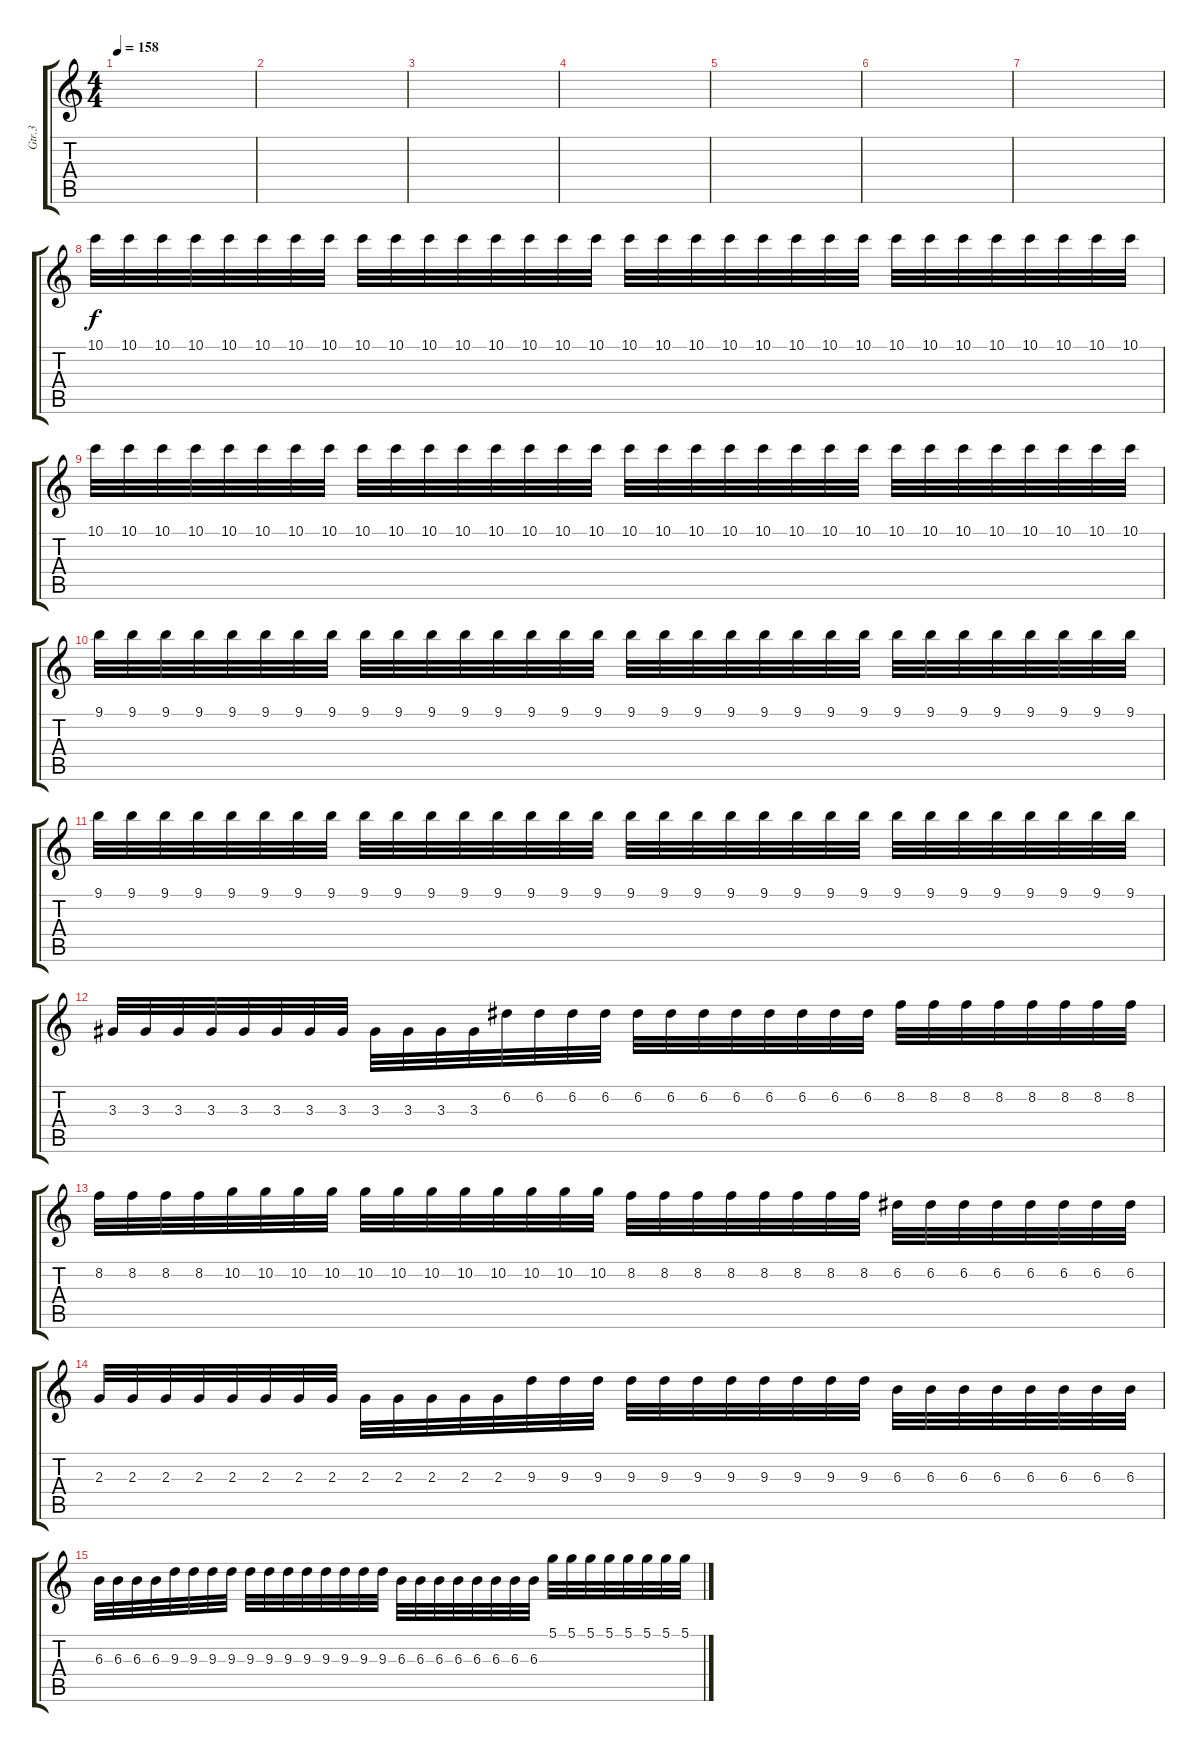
\track ("Gtr.3" "Gtr.3") {instrument distortionguitar}
\staff {score tabs}
\tuning (D4 A3 F3 C3 G2 C2) {hide}
\ts (4 4)
\tempo 158
\clef g2
\ks c
|
|
|
|
|
|
|
10.1.32{volume 11 balance 3} 10.1.32 10.1.32 10.1.32 10.1.32 10.1.32 10.1.32 10.1.32 10.1.32 10.1.32 10.1.32 10.1.32 10.1.32 10.1.32 10.1.32 10.1.32 10.1.32 10.1.32 10.1.32 10.1.32 10.1.32 10.1.32 10.1.32 10.1.32 10.1.32 10.1.32 10.1.32 10.1.32 10.1.32 10.1.32 10.1.32 10.1.32 |
10.1.32 10.1.32 10.1.32 10.1.32 10.1.32 10.1.32 10.1.32 10.1.32 10.1.32 10.1.32 10.1.32 10.1.32 10.1.32 10.1.32 10.1.32 10.1.32 10.1.32 10.1.32 10.1.32 10.1.32 10.1.32 10.1.32 10.1.32 10.1.32 10.1.32 10.1.32 10.1.32 10.1.32 10.1.32 10.1.32 10.1.32 10.1.32 |
9.1.32 9.1.32 9.1.32 9.1.32 9.1.32 9.1.32 9.1.32 9.1.32 9.1.32 9.1.32 9.1.32 9.1.32 9.1.32 9.1.32 9.1.32 9.1.32 9.1.32 9.1.32 9.1.32 9.1.32 9.1.32 9.1.32 9.1.32 9.1.32 9.1.32 9.1.32 9.1.32 9.1.32 9.1.32 9.1.32 9.1.32 9.1.32 |
9.1.32 9.1.32 9.1.32 9.1.32 9.1.32 9.1.32 9.1.32 9.1.32 9.1.32 9.1.32 9.1.32 9.1.32 9.1.32 9.1.32 9.1.32 9.1.32 9.1.32 9.1.32 9.1.32 9.1.32 9.1.32 9.1.32 9.1.32 9.1.32 9.1.32 9.1.32 9.1.32 9.1.32 9.1.32 9.1.32 9.1.32 9.1.32 |
3.3.32 3.3.32 3.3.32 3.3.32 3.3.32 3.3.32 3.3.32 3.3.32 3.3.32 3.3.32 3.3.32 3.3.32 6.2.32 6.2.32 6.2.32 6.2.32 6.2.32 6.2.32 6.2.32 6.2.32 6.2.32 6.2.32 6.2.32 6.2.32 8.2.32 8.2.32 8.2.32 8.2.32 8.2.32 8.2.32 8.2.32 8.2.32 |
8.2.32 8.2.32 8.2.32 8.2.32 10.2.32 10.2.32 10.2.32 10.2.32 10.2.32 10.2.32 10.2.32 10.2.32 10.2.32 10.2.32 10.2.32 10.2.32 8.2.32 8.2.32 8.2.32 8.2.32 8.2.32 8.2.32 8.2.32 8.2.32 6.2.32 6.2.32 6.2.32 6.2.32 6.2.32 6.2.32 6.2.32 6.2.32 |
2.3.32 2.3.32 2.3.32 2.3.32 2.3.32 2.3.32 2.3.32 2.3.32 2.3.32 2.3.32 2.3.32 2.3.32 2.3.32 9.3.32 9.3.32 9.3.32 9.3.32 9.3.32 9.3.32 9.3.32 9.3.32 9.3.32 9.3.32 9.3.32 6.3.32 6.3.32 6.3.32 6.3.32 6.3.32 6.3.32 6.3.32 6.3.32 |
6.3.32 6.3.32 6.3.32 6.3.32 9.3.32 9.3.32 9.3.32 9.3.32 9.3.32 9.3.32 9.3.32 9.3.32 9.3.32 9.3.32 9.3.32 9.3.32 6.3.32 6.3.32 6.3.32 6.3.32 6.3.32 6.3.32 6.3.32 6.3.32 5.1.32 5.1.32 5.1.32 5.1.32 5.1.32 5.1.32 5.1.32 5.1.32
